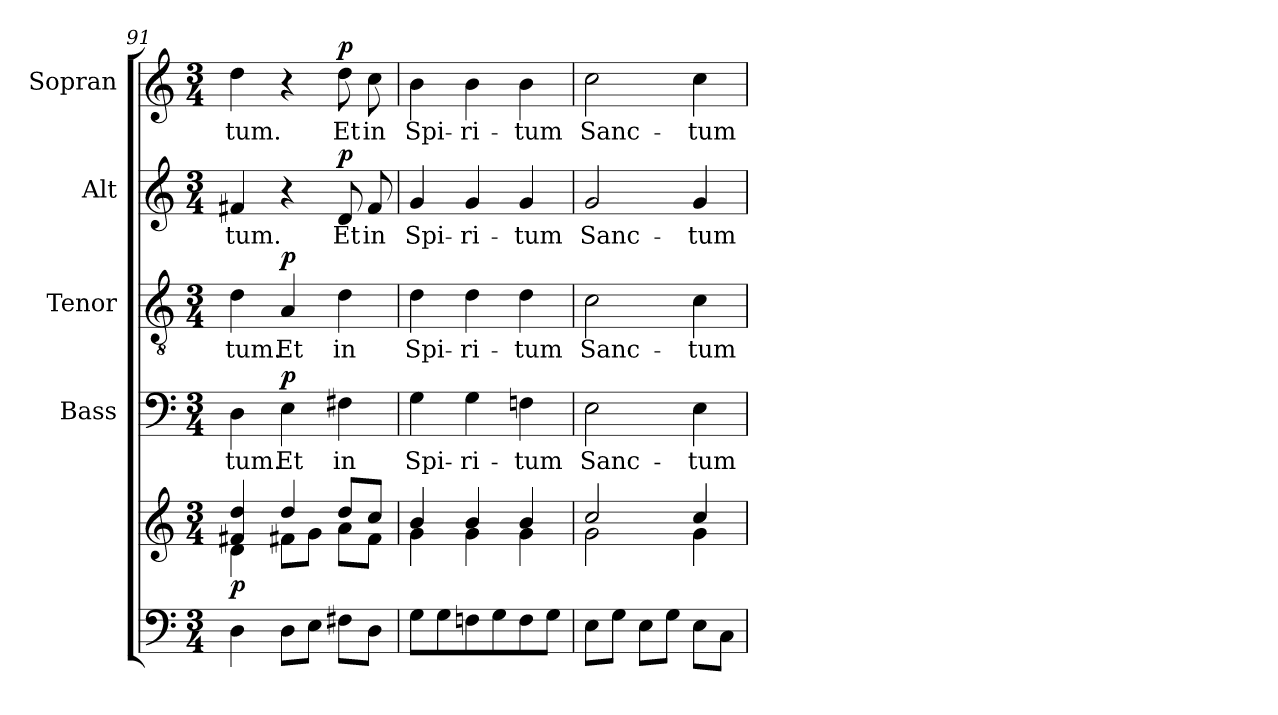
**kern	**kern	**dynam	**kern	**text	**dynam	**kern	**text	**dynam	**kern	**text	**dynam	**kern	**text	**dynam
*part5	*part5	*part5	*part4	*part4	*part4	*part3	*part3	*part3	*part2	*part2	*part2	*part1	*part1	*part1
*staff6	*staff5	*staff5/6	*staff4	*staff4	*staff4	*staff3	*staff3	*staff3	*staff2	*staff2	*staff2	*staff1	*staff1	*staff1
*	*	*	*I"Bass	*	*	*I"Tenor	*	*	*I"Alt	*	*	*I"Sopran	*	*
*	*	*	*I'B.	*	*	*I'T.	*	*	*I'A.	*	*	*I'S.	*	*
*clefF4	*clefG2	*	*clefF4	*	*	*clefGv2	*	*	*clefG2	*	*	*clefG2	*	*
*k[]	*k[]	*	*k[]	*	*	*k[]	*	*	*k[]	*	*	*k[]	*	*
*C:	*C:	*	*C:	*	*	*C:	*	*	*C:	*	*	*C:	*	*
*M3/4	*M3/4	*	*M3/4	*	*	*M3/4	*	*	*M3/4	*	*	*M3/4	*	*
=91	=91	=91	=91	=91	=91	=91	=91	=91	=91	=91	=91	=91	=91	=91
*	*^	*	*	*	*	*	*	*	*	*	*	*	*	*
!	!	!	!LO:DY:b	!	!LO:LY:b	!	!	!LO:LY:b	!	!	!LO:LY:b	!	!	!LO:LY:b	!
4D\	4f#X/ 4dd/	4d\	p	4D\	-tum.	.	4d\	-tum.	.	4f#X/	-tum.	.	4dd\	-tum.	.
!	!	!	!	!	!LO:LY:b	!LO:DY:a	!	!LO:LY:b	!LO:DY:a	!	!	!	!	!	!
8D\L	4dd/	8f#X\L	.	4E\	Et	p	4A/	Et	p	4r	.	.	4r	.	.
8E\J	.	8g\J	.	.	.	.	.	.	.	.	.	.	.	.	.
!	!	!	!	!	!LO:LY:b	!	!	!LO:LY:b	!	!	!LO:LY:b	!LO:DY:a	!	!LO:LY:b	!LO:DY:a
8F#X\L	8dd/L	8a\L	.	4F#X\	in	.	4d\	in	.	8d/	Et	p	8dd\	Et	p
!	!	!	!	!	!	!	!	!	!	!	!LO:LY:b	!	!	!LO:LY:b	!
8D\J	8cc/J	8f#\J	.	.	.	.	.	.	.	8f#/	in	.	8cc\	in	.
=92	=92	=92	=92	=92	=92	=92	=92	=92	=92	=92	=92	=92	=92	=92	=92
!	!	!	!	!	!LO:LY:b	!	!	!LO:LY:b	!	!	!LO:LY:b	!	!	!LO:LY:b	!
8G\L	4b/	4g\	.	4G\	Spi-	.	4d\	Spi-	.	4g/	Spi-	.	4b\	Spi-	.
8G\	.	.	.	.	.	.	.	.	.	.	.	.	.	.	.
!	!	!	!	!	!LO:LY:b	!	!	!LO:LY:b	!	!	!LO:LY:b	!	!	!LO:LY:b	!
8Fn\	4b/	4g\	.	4G\	-ri-	.	4d\	-ri-	.	4g/	-ri-	.	4b\	-ri-	.
8G\	.	.	.	.	.	.	.	.	.	.	.	.	.	.	.
!	!	!	!	!	!LO:LY:b	!	!	!LO:LY:b	!	!	!LO:LY:b	!	!	!LO:LY:b	!
8F\	4b/	4g\	.	4Fn\	-tum	.	4d\	-tum	.	4g/	-tum	.	4b\	-tum	.
8G\J	.	.	.	.	.	.	.	.	.	.	.	.	.	.	.
=93	=93	=93	=93	=93	=93	=93	=93	=93	=93	=93	=93	=93	=93	=93	=93
!	!	!	!	!	!LO:LY:b	!	!	!LO:LY:b	!	!	!LO:LY:b	!	!	!LO:LY:b	!
8E\L	2cc/	2g\	.	2E\	Sanc-	.	2c\	Sanc-	.	2g/	Sanc-	.	2cc\	Sanc-	.
8G\J	.	.	.	.	.	.	.	.	.	.	.	.	.	.	.
8E\L	.	.	.	.	.	.	.	.	.	.	.	.	.	.	.
8G\J	.	.	.	.	.	.	.	.	.	.	.	.	.	.	.
!	!	!	!	!	!LO:LY:b	!	!	!LO:LY:b	!	!	!LO:LY:b	!	!	!LO:LY:b	!
8E\L	4cc/	4g\	.	4E\	-tum	.	4c\	-tum	.	4g/	-tum	.	4cc\	-tum	.
8C\J	.	.	.	.	.	.	.	.	.	.	.	.	.	.	.
*	*v	*v	*	*	*	*	*	*	*	*	*	*	*	*	*
=	=	=	=	=	=	=	=	=	=	=	=	=	=	=
*-	*-	*-	*-	*-	*-	*-	*-	*-	*-	*-	*-	*-	*-	*-
